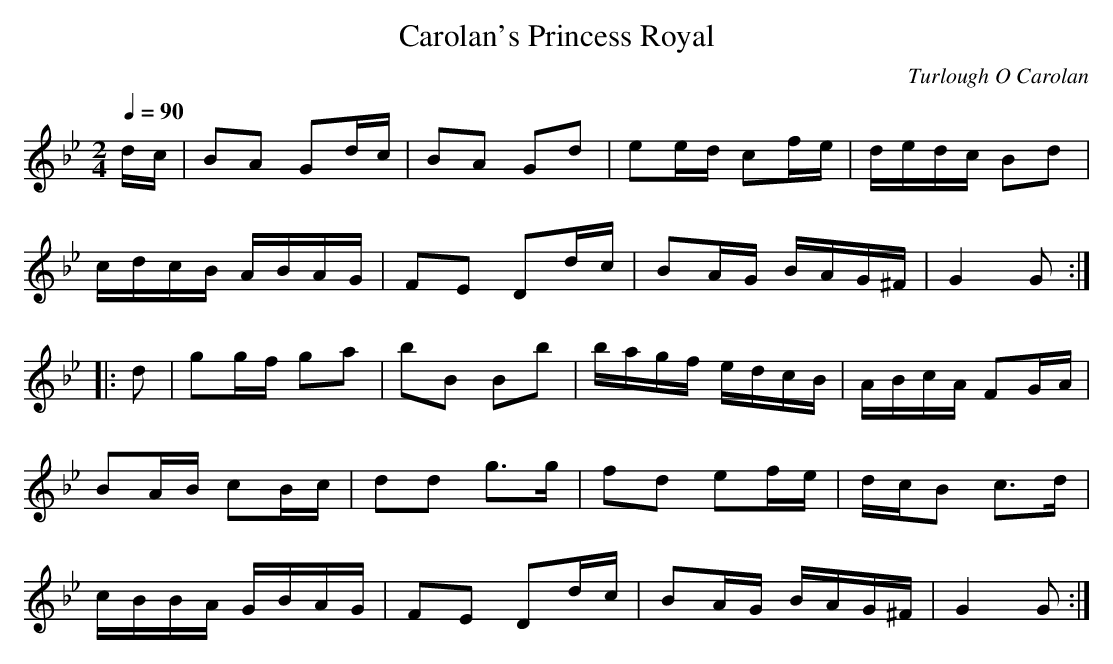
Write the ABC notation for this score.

X:1
T:Carolan's Princess Royal
C:Turlough O Carolan
L:1/16
M:2/4
Q:1/4=90
K:Bb major
dc|B2A2 G2dc|B2A2 G2d2|e2ed c2fe|dedc B2d2|
cdcB ABAG|F2E2 D2dc|B2AG BAG^F|G4G2:|
|:d2|g2gf g2a2|b2B2 B2b2|bagf edcB|ABcA F2GA|
B2AB c2Bc|d2d2 g3g|f2d2 e2fe|dcB2 c3d|
cBBA GBAG|F2E2 D2dc|B2AG BAG^F|G4G2:|
